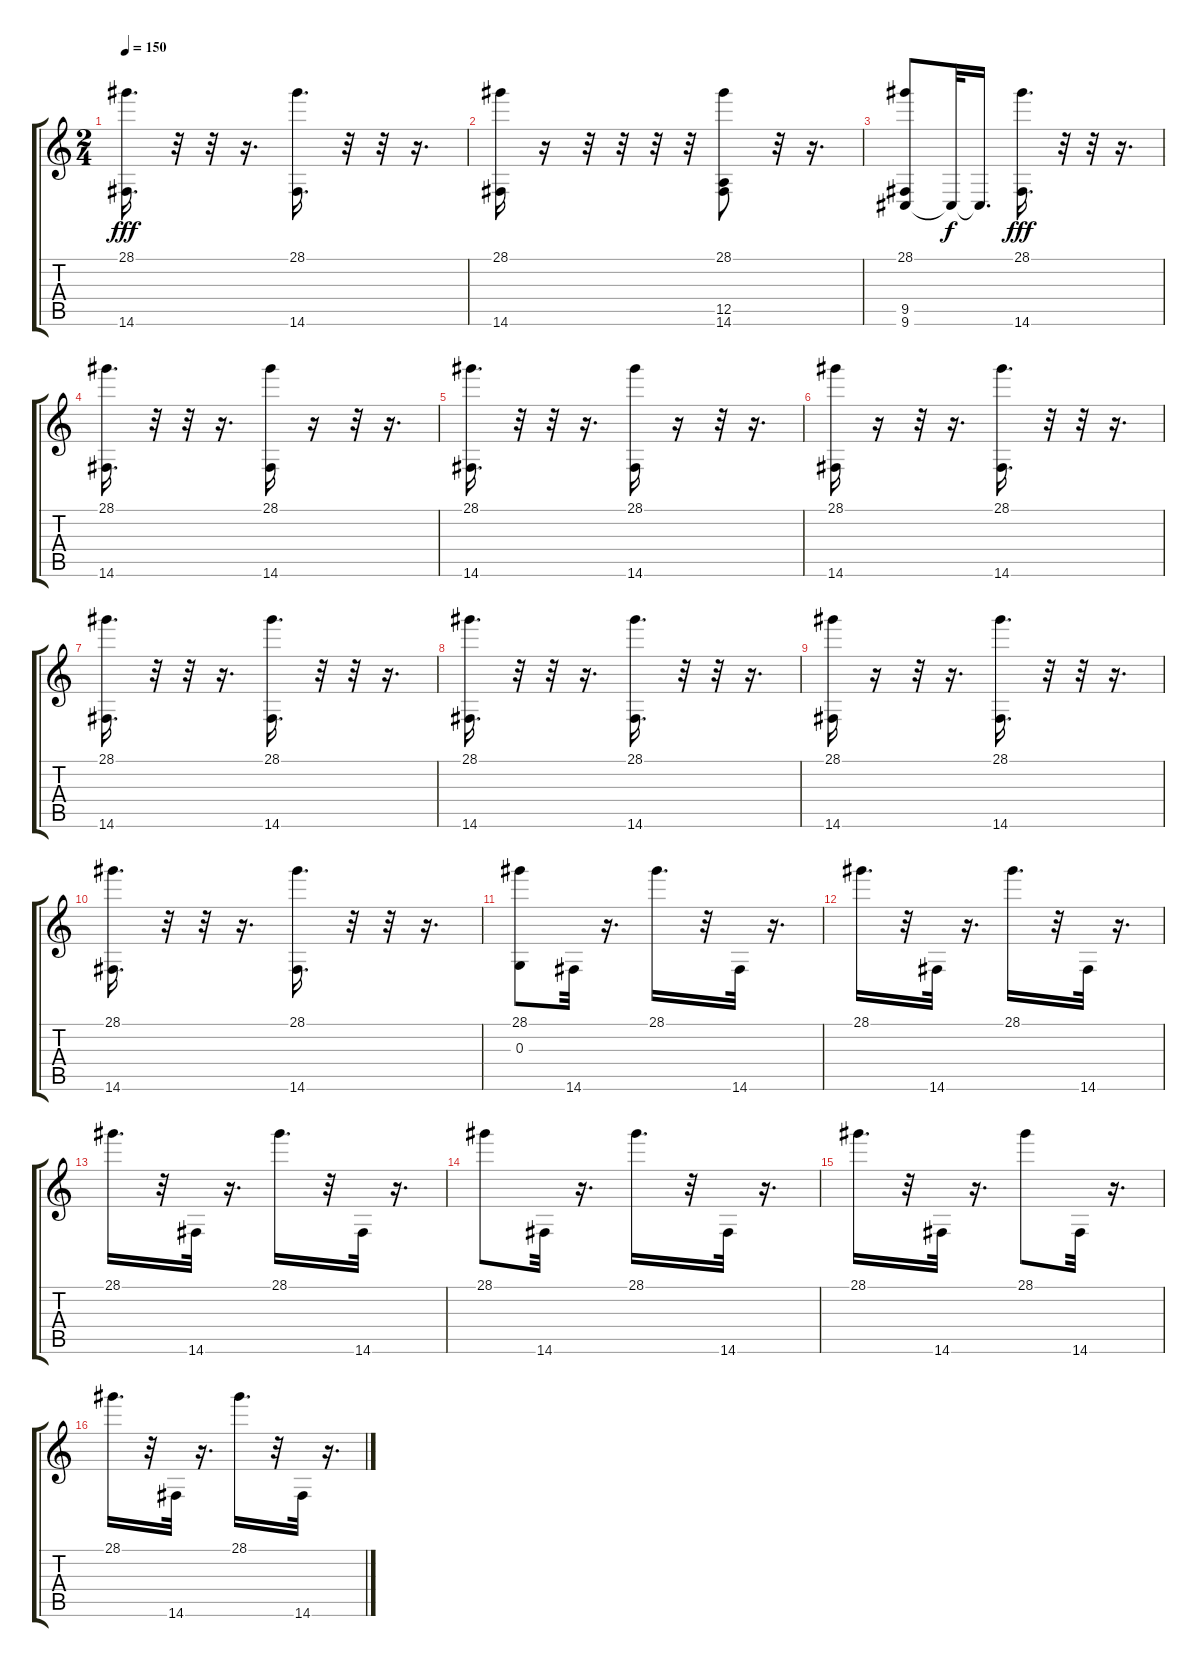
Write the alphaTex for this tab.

\track "" {instrument acousticgrandpiano}
\staff {score tabs}
\tuning (E4 B3 G3 D3 A2 E2) {hide}
\ts (2 4)
\tempo 150
\clef g2
\ks c
(28.1 14.6).16{d dy fff} r.32 r.32 r.16{d} (28.1 14.6).16{d} r.32 r.32 r.16{d} |
(28.1 14.6).16 r.16 r.32 r.32 r.32 r.32 (28.1 12.5 14.6).8 r.32 r.16{d} |
(28.1 9.5 9.6).8 9.6{t}.32{dy f} 9.6{t}.16{d} (28.1 14.6).16{d dy fff} r.32 r.32 r.16{d} |
(28.1 14.6).16{d} r.32 r.32 r.16{d} (28.1 14.6).16 r.16 r.32 r.16{d} |
(28.1 14.6).16{d} r.32 r.32 r.16{d} (28.1 14.6).16 r.16 r.32 r.16{d} |
(28.1 14.6).16 r.16 r.32 r.16{d} (28.1 14.6).16{d} r.32 r.32 r.16{d} |
(28.1 14.6).16{d} r.32 r.32 r.16{d} (28.1 14.6).16{d} r.32 r.32 r.16{d} |
(28.1 14.6).16{d} r.32 r.32 r.16{d} (28.1 14.6).16{d} r.32 r.32 r.16{d} |
(28.1 14.6).16 r.16 r.32 r.16{d} (28.1 14.6).16{d} r.32 r.32 r.16{d} |
(28.1 14.6).16{d} r.32 r.32 r.16{d} (28.1 14.6).16{d} r.32 r.32 r.16{d} |
(28.1 0.3).8 14.6.32 r.16{d} 28.1.16{d} r.32 14.6.32 r.16{d} |
28.1.16{d} r.32 14.6.32 r.16{d} 28.1.16{d} r.32 14.6.32 r.16{d} |
28.1.16{d} r.32 14.6.32 r.16{d} 28.1.16{d} r.32 14.6.32 r.16{d} |
28.1.8 14.6.32 r.16{d} 28.1.16{d} r.32 14.6.32 r.16{d} |
28.1.16{d} r.32 14.6.32 r.16{d} 28.1.8 14.6.32 r.16{d} |
28.1.16{d} r.32 14.6.32 r.16{d} 28.1.16{d} r.32 14.6.32 r.16{d}
